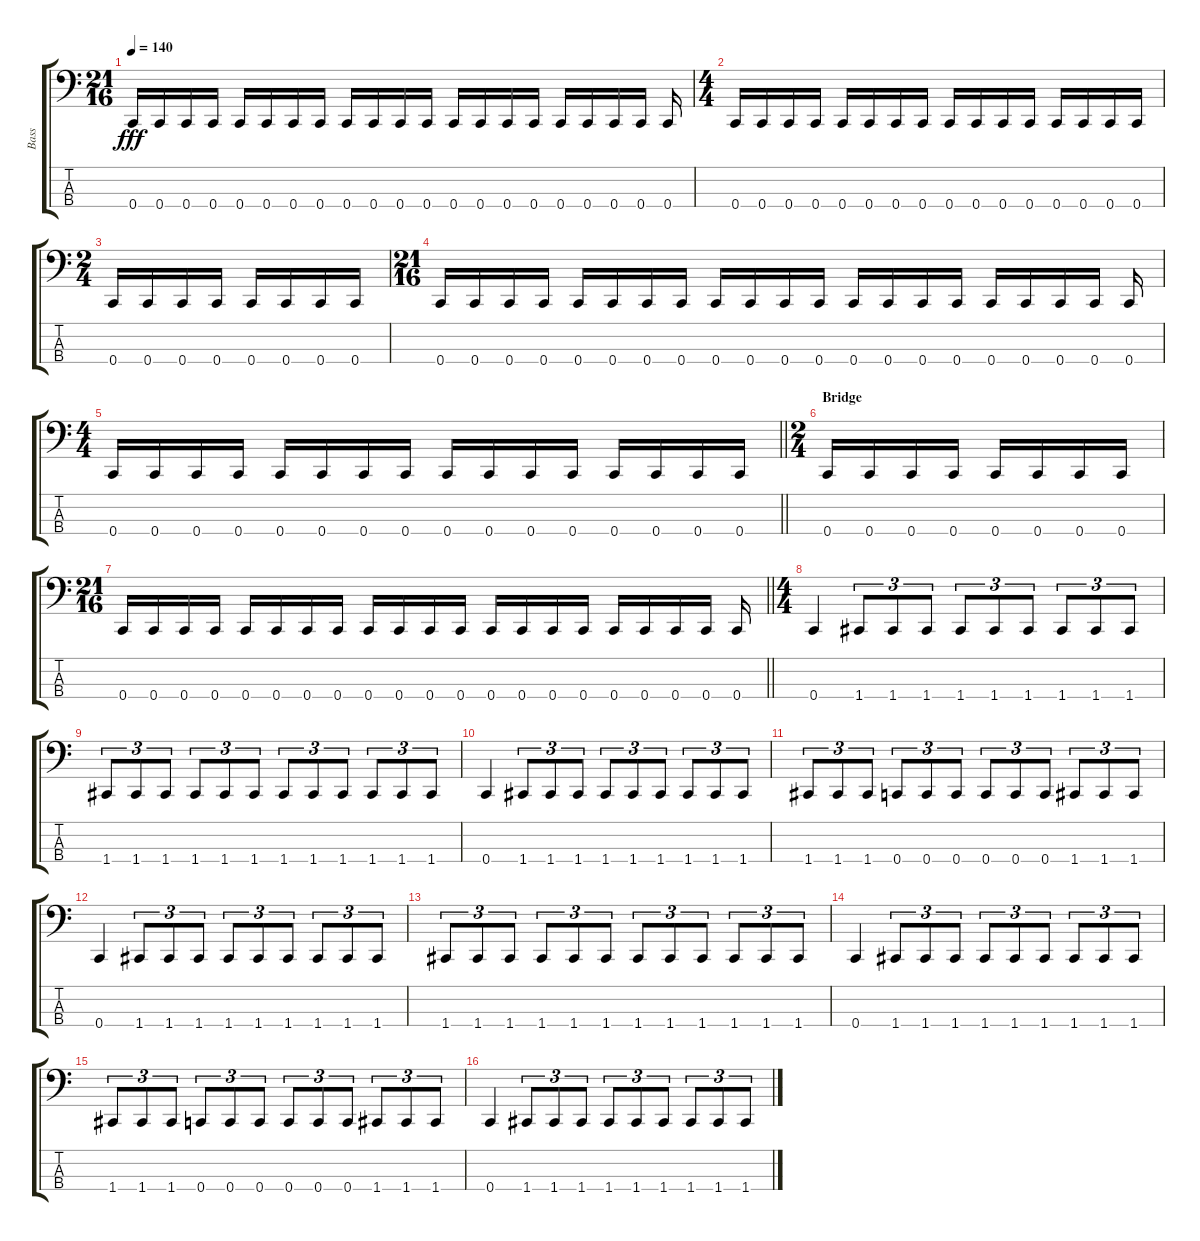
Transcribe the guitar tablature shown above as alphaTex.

\track ("Bass" "Bass") {instrument electricbassfinger}
\staff {score tabs}
\tuning (Eb2 Bb1 F1 C1) {hide}
\ts (21 16)
\tempo 140
\clef f4
\ks c
0.4.16{dy fff} 0.4.16 0.4.16 0.4.16 0.4.16 0.4.16 0.4.16 0.4.16 0.4.16 0.4.16 0.4.16 0.4.16 0.4.16 0.4.16 0.4.16 0.4.16 0.4.16 0.4.16 0.4.16 0.4.16 0.4.16 |
\ts (4 4)
0.4.16 0.4.16 0.4.16 0.4.16 0.4.16 0.4.16 0.4.16 0.4.16 0.4.16 0.4.16 0.4.16 0.4.16 0.4.16 0.4.16 0.4.16 0.4.16 |
\ts (2 4)
0.4.16 0.4.16 0.4.16 0.4.16 0.4.16 0.4.16 0.4.16 0.4.16 |
\ts (21 16)
0.4.16 0.4.16 0.4.16 0.4.16 0.4.16 0.4.16 0.4.16 0.4.16 0.4.16 0.4.16 0.4.16 0.4.16 0.4.16 0.4.16 0.4.16 0.4.16 0.4.16 0.4.16 0.4.16 0.4.16 0.4.16 |
\ts (4 4)
\barLineRight lightlight
0.4.16 0.4.16 0.4.16 0.4.16 0.4.16 0.4.16 0.4.16 0.4.16 0.4.16 0.4.16 0.4.16 0.4.16 0.4.16 0.4.16 0.4.16 0.4.16 |
\ts (2 4)
\section ("" "Bridge")
0.4.16 0.4.16 0.4.16 0.4.16 0.4.16 0.4.16 0.4.16 0.4.16 |
\ts (21 16)
\barLineRight lightlight
0.4.16 0.4.16 0.4.16 0.4.16 0.4.16 0.4.16 0.4.16 0.4.16 0.4.16 0.4.16 0.4.16 0.4.16 0.4.16 0.4.16 0.4.16 0.4.16 0.4.16 0.4.16 0.4.16 0.4.16 0.4.16 |
\ts (4 4)
0.4.4 1.4.8{tu (3 2)} 1.4.8{tu (3 2)} 1.4.8{tu (3 2)} 1.4.8{tu (3 2)} 1.4.8{tu (3 2)} 1.4.8{tu (3 2)} 1.4.8{tu (3 2)} 1.4.8{tu (3 2)} 1.4.8{tu (3 2)} |
1.4.8{tu (3 2)} 1.4.8{tu (3 2)} 1.4.8{tu (3 2)} 1.4.8{tu (3 2)} 1.4.8{tu (3 2)} 1.4.8{tu (3 2)} 1.4.8{tu (3 2)} 1.4.8{tu (3 2)} 1.4.8{tu (3 2)} 1.4.8{tu (3 2)} 1.4.8{tu (3 2)} 1.4.8{tu (3 2)} |
0.4.4 1.4.8{tu (3 2)} 1.4.8{tu (3 2)} 1.4.8{tu (3 2)} 1.4.8{tu (3 2)} 1.4.8{tu (3 2)} 1.4.8{tu (3 2)} 1.4.8{tu (3 2)} 1.4.8{tu (3 2)} 1.4.8{tu (3 2)} |
1.4.8{tu (3 2)} 1.4.8{tu (3 2)} 1.4.8{tu (3 2)} 0.4.8{tu (3 2)} 0.4.8{tu (3 2)} 0.4.8{tu (3 2)} 0.4.8{tu (3 2)} 0.4.8{tu (3 2)} 0.4.8{tu (3 2)} 1.4.8{tu (3 2)} 1.4.8{tu (3 2)} 1.4.8{tu (3 2)} |
0.4.4 1.4.8{tu (3 2)} 1.4.8{tu (3 2)} 1.4.8{tu (3 2)} 1.4.8{tu (3 2)} 1.4.8{tu (3 2)} 1.4.8{tu (3 2)} 1.4.8{tu (3 2)} 1.4.8{tu (3 2)} 1.4.8{tu (3 2)} |
1.4.8{tu (3 2)} 1.4.8{tu (3 2)} 1.4.8{tu (3 2)} 1.4.8{tu (3 2)} 1.4.8{tu (3 2)} 1.4.8{tu (3 2)} 1.4.8{tu (3 2)} 1.4.8{tu (3 2)} 1.4.8{tu (3 2)} 1.4.8{tu (3 2)} 1.4.8{tu (3 2)} 1.4.8{tu (3 2)} |
0.4.4 1.4.8{tu (3 2)} 1.4.8{tu (3 2)} 1.4.8{tu (3 2)} 1.4.8{tu (3 2)} 1.4.8{tu (3 2)} 1.4.8{tu (3 2)} 1.4.8{tu (3 2)} 1.4.8{tu (3 2)} 1.4.8{tu (3 2)} |
1.4.8{tu (3 2)} 1.4.8{tu (3 2)} 1.4.8{tu (3 2)} 0.4.8{tu (3 2)} 0.4.8{tu (3 2)} 0.4.8{tu (3 2)} 0.4.8{tu (3 2)} 0.4.8{tu (3 2)} 0.4.8{tu (3 2)} 1.4.8{tu (3 2)} 1.4.8{tu (3 2)} 1.4.8{tu (3 2)} |
0.4.4 1.4.8{tu (3 2)} 1.4.8{tu (3 2)} 1.4.8{tu (3 2)} 1.4.8{tu (3 2)} 1.4.8{tu (3 2)} 1.4.8{tu (3 2)} 1.4.8{tu (3 2)} 1.4.8{tu (3 2)} 1.4.8{tu (3 2)}
